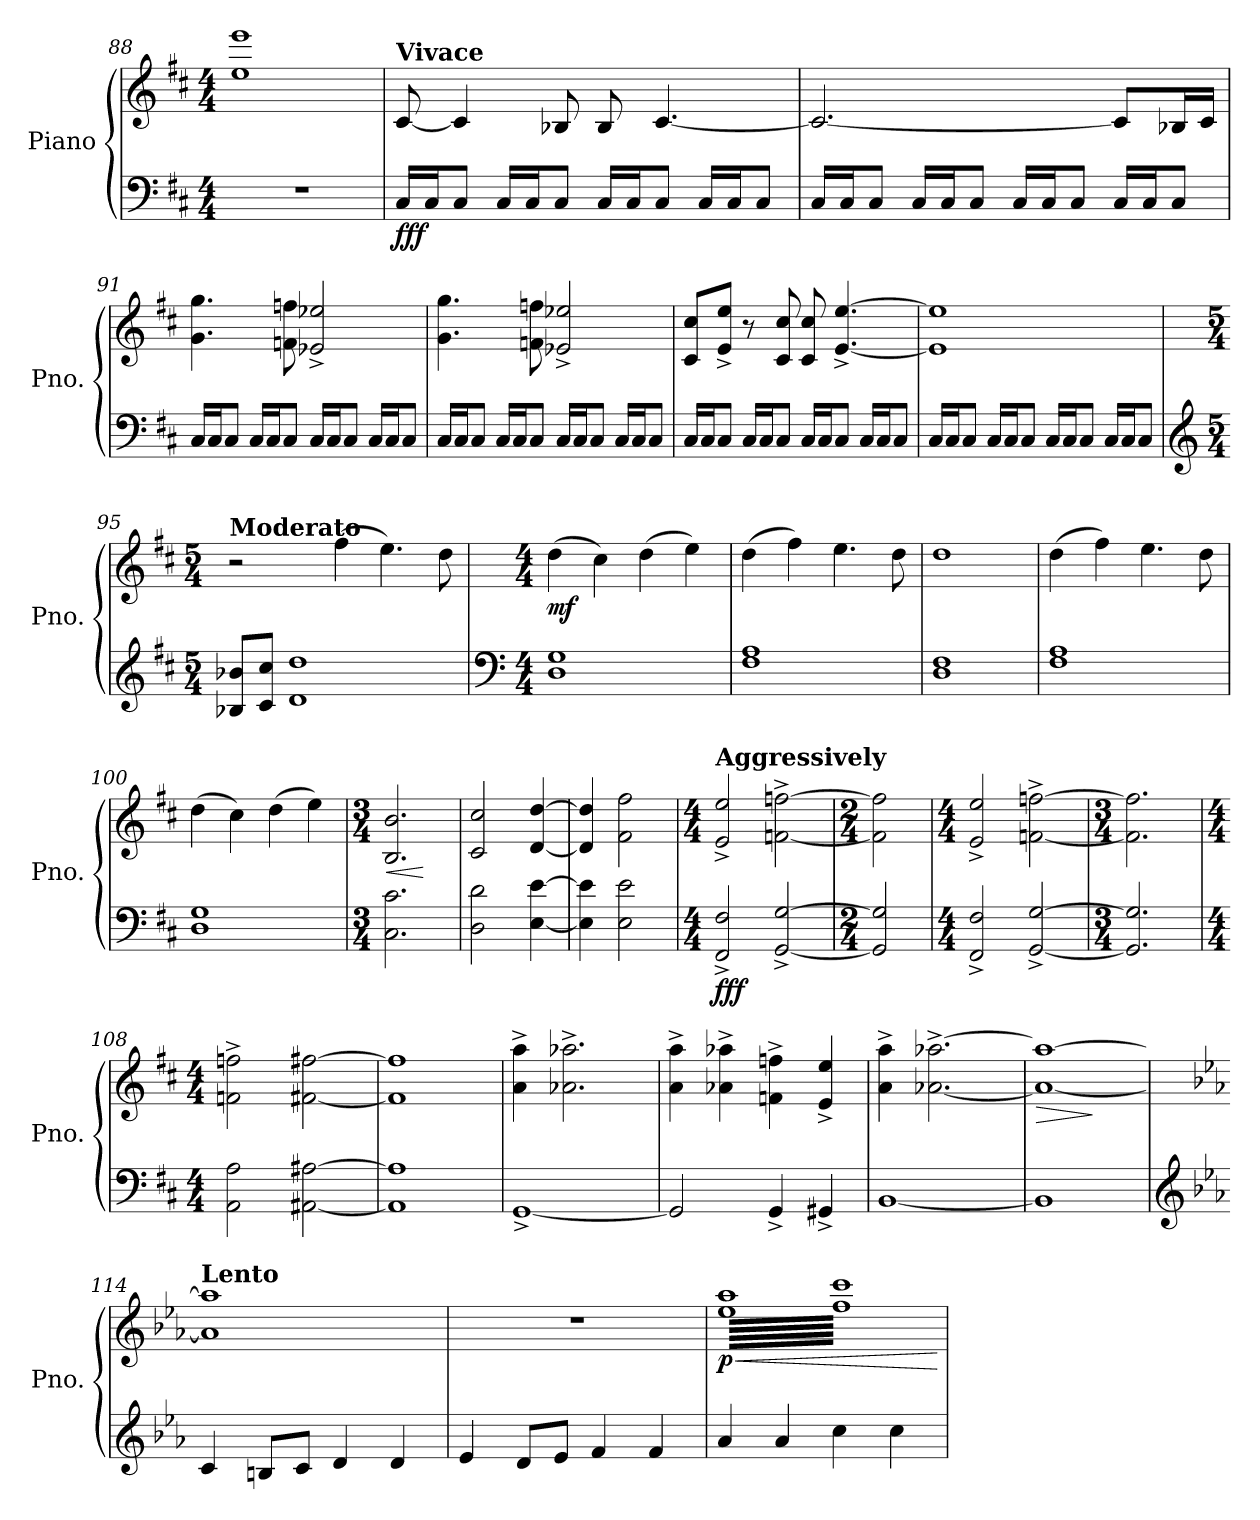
**kern	**kern	**dynam
*part1	*part1	*part1
*staff2	*staff1	*staff1/2
*I"Piano	*	*
*I'Pno.	*	*
*clefF4	*clefG2	*
*k[f#c#]	*k[f#c#]	*
*M4/4	*M4/4	*
=88	=88	=88
1r	1ee 1eee	.
=89	=89	=89
*	*MM160	*
!	!LO:TX:a:B:t=Vivace	!
!	!	!LO:DY:b=2
!	!	!LO:DY:n=1:b
16C#/LL	[8c#/	f ff
16C#/J	.	.
8C#/J	4c#/]	.
16C#/LL	.	.
16C#/J	.	.
8C#/J	8B-X/	.
16C#/LL	8B-/	.
16C#/J	.	.
8C#/J	[4.c#/	.
16C#/LL	.	.
16C#/J	.	.
8C#/J	.	.
=90	=90	=90
16C#/LL	2.c#/_	.
16C#/J	.	.
8C#/J	.	.
16C#/LL	.	.
16C#/J	.	.
8C#/J	.	.
16C#/LL	.	.
16C#/J	.	.
8C#/J	.	.
16C#/LL	8c#/L]	.
16C#/J	.	.
8C#/J	16B-X/L	.
.	16c#/JJ	.
!!LO:LB:g=z
=91	=91	=91
16C#/LL	4.g\ 4.gg\	.
16C#/J	.	.
8C#/J	.	.
16C#/LL	.	.
16C#/J	.	.
8C#/J	8fn\ 8ffn\	.
16C#/LL	2e-X/^ 2ee-X/^	.
16C#/J	.	.
8C#/J	.	.
16C#/LL	.	.
16C#/J	.	.
8C#/J	.	.
=92	=92	=92
16C#/LL	4.g\ 4.gg\	.
16C#/J	.	.
8C#/J	.	.
16C#/LL	.	.
16C#/J	.	.
8C#/J	8fn\ 8ffn\	.
16C#/LL	2e-X/^ 2ee-X/^	.
16C#/J	.	.
8C#/J	.	.
16C#/LL	.	.
16C#/J	.	.
8C#/J	.	.
=93	=93	=93
16C#/LL	8c#/ 8cc#/L	.
16C#/J	.	.
8C#/J	8e/^ 8ee/^J	.
16C#/LL	8r	.
16C#/J	.	.
8C#/J	8c#/ 8cc#/	.
16C#/LL	8c#/ 8cc#/	.
16C#/J	.	.
8C#/J	[4.e/^ [4.ee/^	.
16C#/LL	.	.
16C#/J	.	.
8C#/J	.	.
!!LO:LB:g=z
=94	=94	=94
16C#/LL	1e] 1ee]	.
16C#/J	.	.
8C#/J	.	.
16C#/LL	.	.
16C#/J	.	.
8C#/J	.	.
16C#/LL	.	.
16C#/J	.	.
8C#/J	.	.
16C#/LL	.	.
16C#/J	.	.
8C#/J	.	.
=95	=95	=95
*clefG2	*	*
*M5/4	*M5/4	*
!	!LO:TX:a:B:t=Moderato	!
8B-X/ 8b-X/L	2r	.
8c#/ 8cc#/J	.	.
1d 1dd	.	.
*	*MM100	*
.	(4ff#\	.
.	4.ee\)	.
.	8dd\	.
=96	=96	=96
*clefF4	*	*
*M4/4	*M4/4	*
!	!	!LO:DY:b
1D 1G	(4dd\	mf
.	4cc#\)	.
.	(4dd\	.
.	4ee\)	.
=97	=97	=97
1F# 1A	(4dd\	.
.	4ff#\)	.
.	4.ee\	.
.	8dd\	.
=98	=98	=98
1D 1F#	1dd	.
=99	=99	=99
1F# 1A	(4dd\	.
.	4ff#\)	.
.	4.ee\	.
.	8dd\	.
!!LO:LB:g=z
=100	=100	=100
1D 1G	(4dd\	.
.	4cc#\)	.
.	(4dd\	.
.	4ee\)	.
=101	=101	=101
*M3/4	*M3/4	*
!	!	!LO:HP:b
2.C#\ 2.c#\	2.B/ 2.b/	<
.	.	[
=102	=102	=102
2D\ 2d\	2c#/ 2cc#/	.
[4E\ [4e\	[4d/ [4dd/	.
=103	=103	=103
4E\] 4e\]	4d/] 4dd/]	.
2E\ 2e\	2f#\ 2ff#\	.
=104	=104	=104
*M4/4	*M4/4	*
*	*MM150	*
!	!LO:TX:a:B:t=Aggressively	!
!	!	!LO:DY:b=2
!	!	!LO:DY:n=1:b
2FF#/^ 2F#/^	2e/^ 2ee/^	f ff
[2GG/^ [2G/^	[2fn\^ [2ffn\^	.
=105	=105	=105
*M2/4	*M2/4	*
2GG/] 2G/]	2f\] 2ff\]	.
=106	=106	=106
*M4/4	*M4/4	*
2FF#/^ 2F#/^	2e/^ 2ee/^	.
[2GG/^ [2G/^	[2fn\^ [2ffn\^	.
=107	=107	=107
*M3/4	*M3/4	*
2.GG/] 2.G/]	2.f\] 2.ff\]	.
=108	=108	=108
*M4/4	*M4/4	*
2AA\ 2A\	2fn\^ 2ffn\^	.
[2AA#X\ [2A#X\	[2f#X\ [2ff#X\	.
=109	=109	=109
1AA#] 1A#]	1f#] 1ff#]	.
!!LO:LB:g=z
=110	=110	=110
[1GG^	4a\^ 4aa\^	.
.	2.a-X\^ 2.aa-X\^	.
=111	=111	=111
2GG/]	4a\^ 4aa\^	.
.	4a-X\^ 4aa-X\^	.
4GG^/	4fn\^ 4ffn\^	.
4GG#X^/	4e/^ 4ee/^	.
=112	=112	=112
[1BB	4a\^ 4aa\^	.
.	[2.a-X\^ [2.aa-X\^	.
=113	=113	=113
!	!	!LO:HP:b
1BB]	1a-_ 1aa-_	>
.	.	]
=114	=114	=114
*clefG2	*	*
*k[b-e-a-]	*k[b-e-a-]	*
*	*MM80	*
!	!LO:TX:a:B:t=Lento	!
!	!	!LO:DY:b=2
!	!	!LO:DY:n=1:b
4c/	1a-] 1aa-]	mf p
8Bn/L	.	.
8c/J	.	.
4d/	.	.
4d/	.	.
=115	=115	=115
4e-/	1r	.
8d/L	.	.
8e-/J	.	.
4f/	.	.
4f/	.	.
=116	=116	=116
!	!	!LO:HP:b
!	!	!LO:DY:n=1:b
*	*tremolo	*
4a-/	64ee- 64aa-LLLL	< p
.	64ff 64ccc	.
.	64ee- 64aa-	.
.	64ff 64ccc	.
.	64ee- 64aa-	.
.	64ff 64ccc	.
.	64ee- 64aa-	.
.	64ff 64ccc	.
.	64ee- 64aa-	.
.	64ff 64ccc	.
.	64ee- 64aa-	.
.	64ff 64ccc	.
.	64ee- 64aa-	.
.	64ff 64ccc	.
.	64ee- 64aa-	.
.	64ff 64ccc	.
4a-/	64ee- 64aa-	.
.	64ff 64ccc	.
.	64ee- 64aa-	.
.	64ff 64ccc	.
.	64ee- 64aa-	.
.	64ff 64ccc	.
.	64ee- 64aa-	.
.	64ff 64ccc	.
.	64ee- 64aa-	.
.	64ff 64ccc	.
.	64ee- 64aa-	.
.	64ff 64ccc	.
.	64ee- 64aa-	.
.	64ff 64ccc	.
.	64ee- 64aa-	.
.	64ff 64ccc	.
4cc\	64ee- 64aa-	.
.	64ff 64ccc	.
.	64ee- 64aa-	.
.	64ff 64ccc	.
.	64ee- 64aa-	.
.	64ff 64ccc	.
.	64ee- 64aa-	.
.	64ff 64ccc	.
.	64ee- 64aa-	.
.	64ff 64ccc	.
.	64ee- 64aa-	.
.	64ff 64ccc	.
.	64ee- 64aa-	.
.	64ff 64ccc	.
.	64ee- 64aa-	.
.	64ff 64ccc	.
4cc\	64ee- 64aa-	.
.	64ff 64ccc	.
.	64ee- 64aa-	.
.	64ff 64ccc	.
.	64ee- 64aa-	.
.	64ff 64ccc	.
.	64ee- 64aa-	.
.	64ff 64ccc	.
.	64ee- 64aa-	.
.	64ff 64ccc	.
.	64ee- 64aa-	.
.	64ff 64ccc	.
.	64ee- 64aa-	.
.	64ff 64ccc	.
.	64ee- 64aa-	.
.	64ff 64cccJJJJ	.
*	*Xtremolo	*
.	.	[
.	.	.
.	.	.
.	.	.
.	.	.
.	.	.
.	.	.
.	.	.
.	.	.
.	.	.
.	.	.
.	.	.
.	.	.
.	.	.
.	.	.
.	.	.
.	.	.
.	.	.
.	.	.
.	.	.
.	.	.
.	.	.
.	.	.
.	.	.
.	.	.
.	.	.
.	.	.
.	.	.
.	.	.
.	.	.
.	.	.
.	.	.
=	=	=
*-	*-	*-
